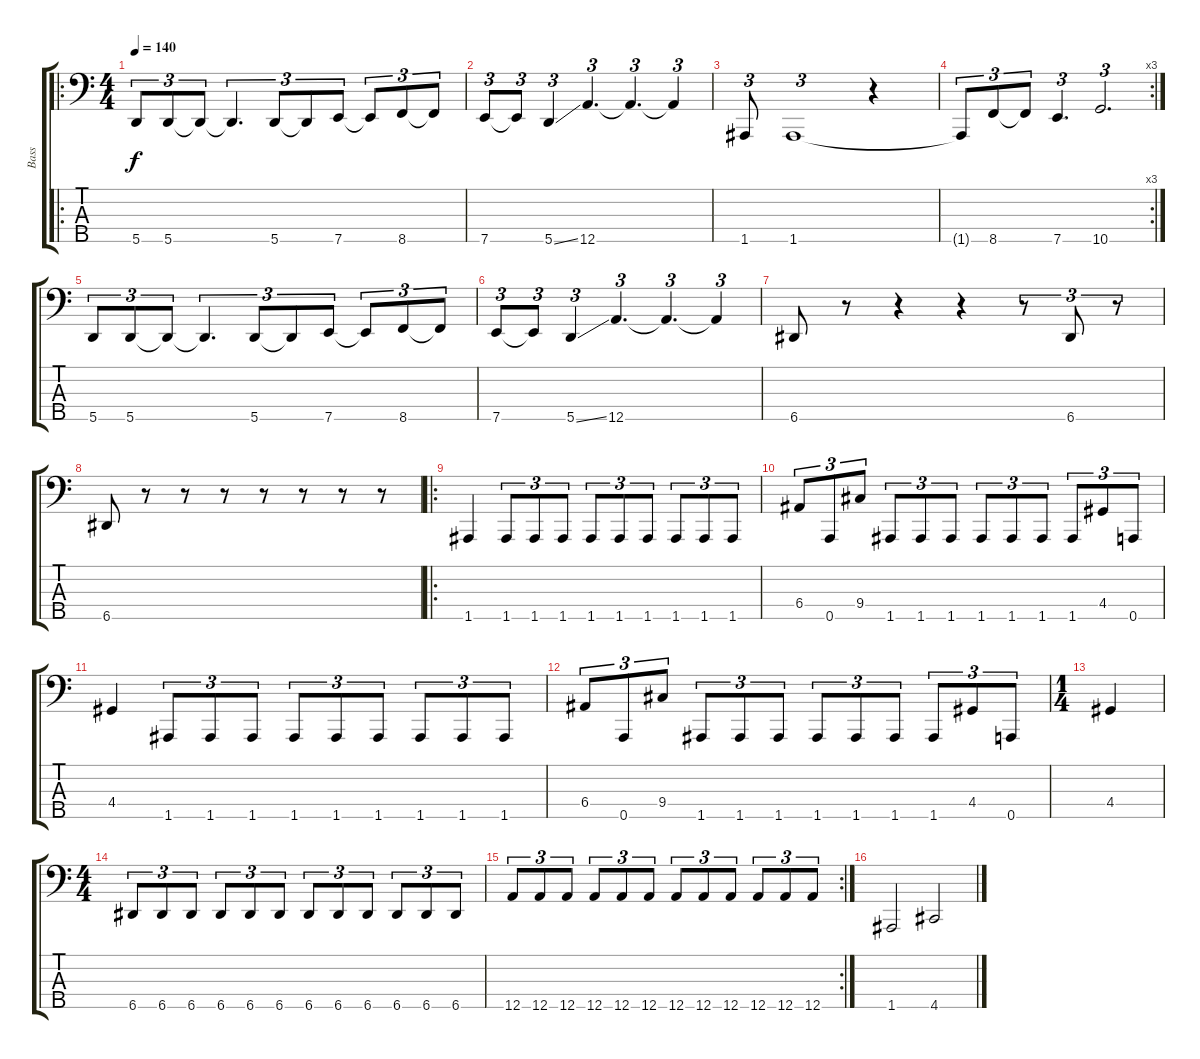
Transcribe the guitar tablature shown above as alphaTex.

\track ("Bass" "Bass") {instrument electricbassfinger}
\staff {score tabs}
\tuning (Gb2 D2 A1 E1 A0) {hide}
\ro
\ts (4 4)
\tempo 140
\clef f4
\ks c
5.5.8{tu (3 2) dy f} 5.5.8{tu (3 2)} 5.5{t}.8{tu (3 2)} 5.5{t}.4{d tu (3 2)} 5.5.8{tu (3 2)} 5.5{t}.8{tu (3 2)} 7.5.8{tu (3 2)} 7.5{t}.8{tu (3 2)} 8.5.8{tu (3 2)} 8.5{t}.8{tu (3 2)} |
7.5.8{tu (3 2)} 7.5{t}.8{tu (3 2)} 5.5{ss}.4{tu (3 2)} 12.5.4{d tu (3 2)} 12.5{t}.4{d tu (3 2)} 12.5{t}.4{tu (3 2)} |
1.5.8{tu (3 2)} 1.5.1{tu (3 2)} r.4 |
\rc 3
1.5{t}.8{tu (3 2)} 8.5.8{tu (3 2)} 8.5{t}.8{tu (3 2)} 7.5.4{d tu (3 2)} 10.5.2{d tu (3 2)} |
5.5.8{tu (3 2)} 5.5.8{tu (3 2)} 5.5{t}.8{tu (3 2)} 5.5{t}.4{d tu (3 2)} 5.5.8{tu (3 2)} 5.5{t}.8{tu (3 2)} 7.5.8{tu (3 2)} 7.5{t}.8{tu (3 2)} 8.5.8{tu (3 2)} 8.5{t}.8{tu (3 2)} |
7.5.8{tu (3 2)} 7.5{t}.8{tu (3 2)} 5.5{ss}.4{tu (3 2)} 12.5.4{d tu (3 2)} 12.5{t}.4{d tu (3 2)} 12.5{t}.4{tu (3 2)} |
6.5.8 r.8 r.4 r.4 r.8{tu (3 2)} 6.5.8{tu (3 2)} r.8{tu (3 2)} |
6.5.8 r.8 r.8 r.8 r.8 r.8 r.8 r.8 |
\ro
1.5.4 1.5.8{tu (3 2)} 1.5.8{tu (3 2)} 1.5.8{tu (3 2)} 1.5.8{tu (3 2)} 1.5.8{tu (3 2)} 1.5.8{tu (3 2)} 1.5.8{tu (3 2)} 1.5.8{tu (3 2)} 1.5.8{tu (3 2)} |
6.4.8{tu (3 2)} 0.5.8{tu (3 2)} 9.4.8{tu (3 2)} 1.5.8{tu (3 2)} 1.5.8{tu (3 2)} 1.5.8{tu (3 2)} 1.5.8{tu (3 2)} 1.5.8{tu (3 2)} 1.5.8{tu (3 2)} 1.5.8{tu (3 2)} 4.4.8{tu (3 2)} 0.5.8{tu (3 2)} |
4.4.4 1.5.8{tu (3 2)} 1.5.8{tu (3 2)} 1.5.8{tu (3 2)} 1.5.8{tu (3 2)} 1.5.8{tu (3 2)} 1.5.8{tu (3 2)} 1.5.8{tu (3 2)} 1.5.8{tu (3 2)} 1.5.8{tu (3 2)} |
6.4.8{tu (3 2)} 0.5.8{tu (3 2)} 9.4.8{tu (3 2)} 1.5.8{tu (3 2)} 1.5.8{tu (3 2)} 1.5.8{tu (3 2)} 1.5.8{tu (3 2)} 1.5.8{tu (3 2)} 1.5.8{tu (3 2)} 1.5.8{tu (3 2)} 4.4.8{tu (3 2)} 0.5.8{tu (3 2)} |
\ts (1 4)
4.4.4 |
\ts (4 4)
6.5.8{tu (3 2)} 6.5.8{tu (3 2)} 6.5.8{tu (3 2)} 6.5.8{tu (3 2)} 6.5.8{tu (3 2)} 6.5.8{tu (3 2)} 6.5.8{tu (3 2)} 6.5.8{tu (3 2)} 6.5.8{tu (3 2)} 6.5.8{tu (3 2)} 6.5.8{tu (3 2)} 6.5.8{tu (3 2)} |
\rc 2
12.5.8{tu (3 2)} 12.5.8{tu (3 2)} 12.5.8{tu (3 2)} 12.5.8{tu (3 2)} 12.5.8{tu (3 2)} 12.5.8{tu (3 2)} 12.5.8{tu (3 2)} 12.5.8{tu (3 2)} 12.5.8{tu (3 2)} 12.5.8{tu (3 2)} 12.5.8{tu (3 2)} 12.5.8{tu (3 2)} |
1.5.2 4.5.2
